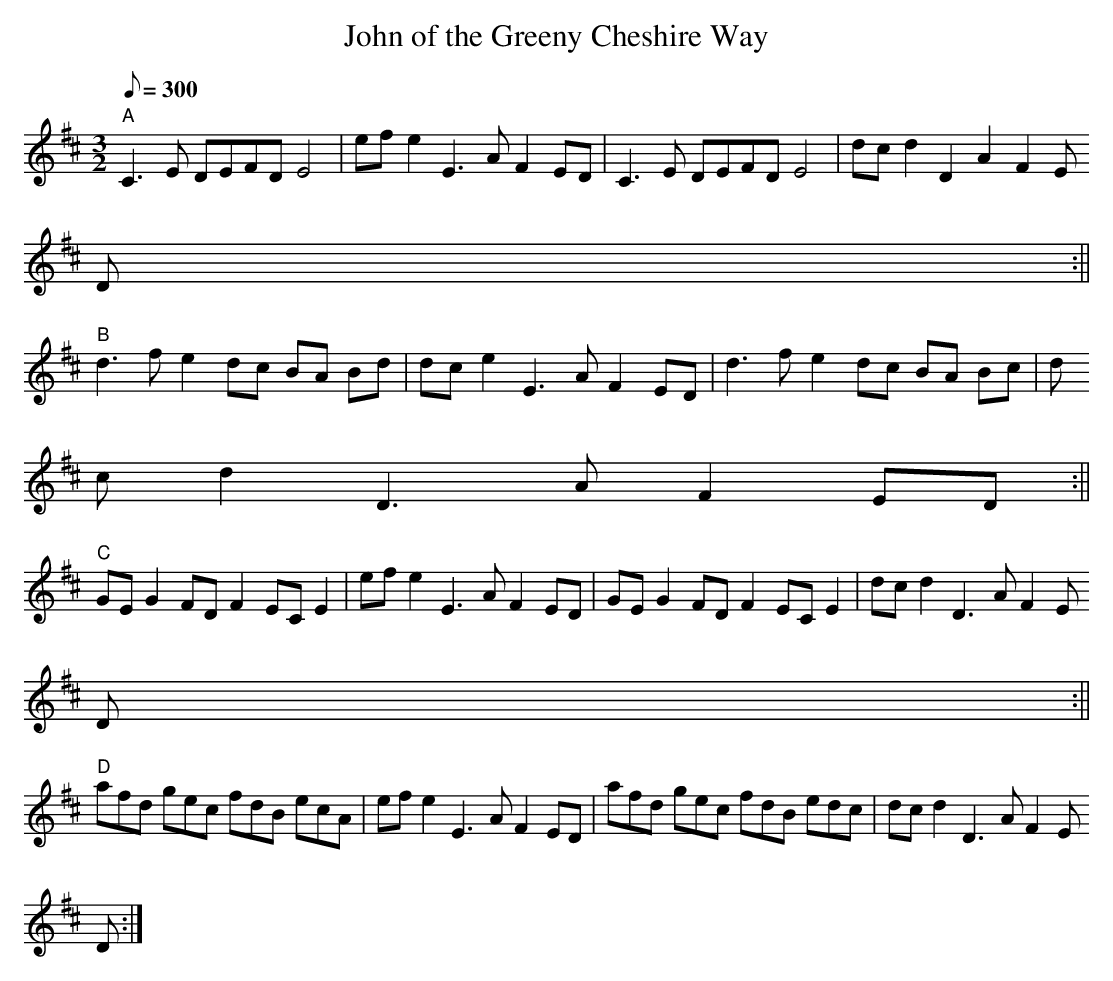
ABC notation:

X:1
T:John of the Greeny Cheshire Way
M:3/2
L:1/8
Q:300
K:D
"A"
C3 E   DEFD E4    |ef e2 E3 A F2 ED |C3 E DEFD E4      | dc d2 D2 A2F2 E
D :||
"B"
d3 f e2 dc BA Bd|dc e2 E3 A F2 ED|d3 f e2 dc BA Bc|d
c
d2 D3 A F2 ED :||
"C"
GE G2 FD F2 EC E2 |ef e2 E3 A F2 ED |GE G2 FD F2 EC E2 | dc d2 D3 A F2 E
D :||
"D"
afd gec fdB ecA   |ef e2 E3 A F2 ED |afd gec fdB edc  | dc d2 D3 A F2 E
D :|]
